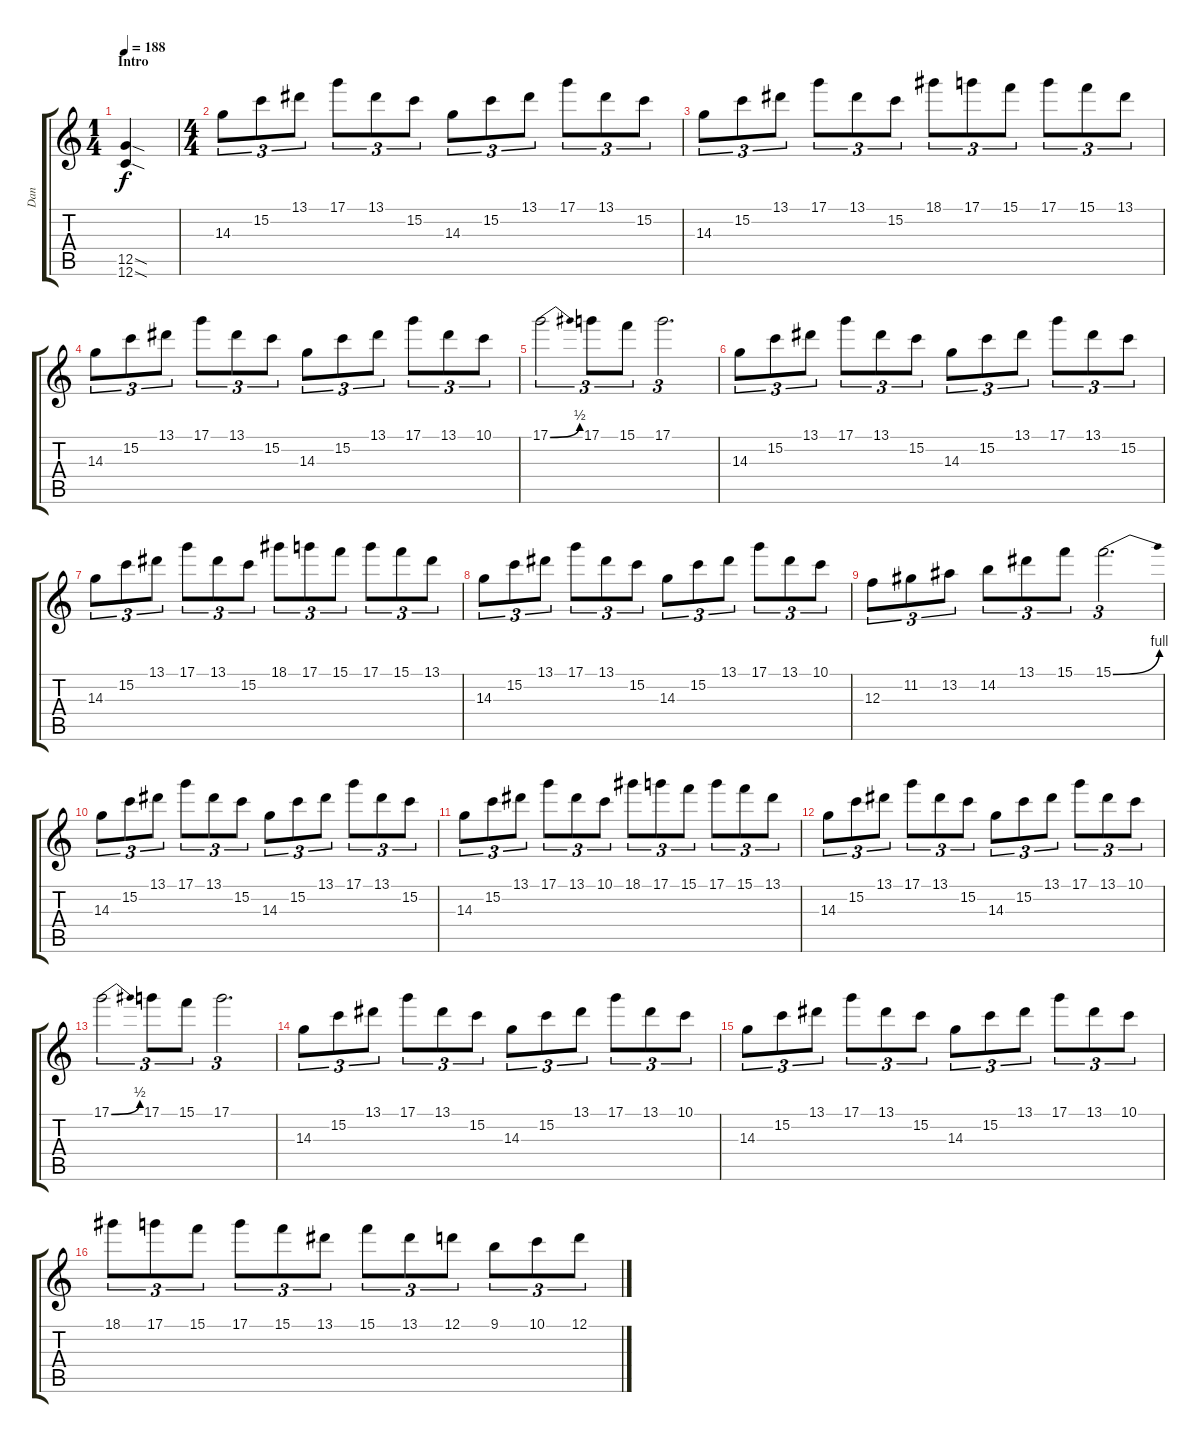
\track ("Dan" "Dan") {instrument distortionguitar}
\staff {score tabs}
\tuning (D4 A3 F3 C3 G2 C2) {hide}
\ts (1 4)
\section ("" "Intro")
\tempo 188
\clef g2
\ks c
(12.5{sod} 12.6{sod}).4{dy f instrument distortionguitar} |
\ts (4 4)
14.3.8{tu (3 2) volume 3} 15.2.8{tu (3 2)} 13.1.8{tu (3 2)} 17.1.8{tu (3 2)} 13.1.8{tu (3 2)} 15.2.8{tu (3 2)} 14.3.8{tu (3 2)} 15.2.8{tu (3 2)} 13.1.8{tu (3 2)} 17.1.8{tu (3 2)} 13.1.8{tu (3 2)} 15.2.8{tu (3 2)} |
14.3.8{tu (3 2)} 15.2.8{tu (3 2)} 13.1.8{tu (3 2)} 17.1.8{tu (3 2)} 13.1.8{tu (3 2)} 15.2.8{tu (3 2)} 18.1.8{tu (3 2)} 17.1.8{tu (3 2)} 15.1.8{tu (3 2)} 17.1.8{tu (3 2)} 15.1.8{tu (3 2)} 13.1.8{tu (3 2)} |
14.3.8{tu (3 2)} 15.2.8{tu (3 2)} 13.1.8{tu (3 2)} 17.1.8{tu (3 2)} 13.1.8{tu (3 2)} 15.2.8{tu (3 2)} 14.3.8{tu (3 2)} 15.2.8{tu (3 2)} 13.1.8{tu (3 2)} 17.1.8{tu (3 2)} 13.1.8{tu (3 2)} 10.1.8{tu (3 2)} |
17.1{be (bend 0 0 60 2)}.2{tu (3 2)} 17.1.8{tu (3 2)} 15.1.8{tu (3 2)} 17.1.2{d tu (3 2)} |
14.3.8{tu (3 2)} 15.2.8{tu (3 2)} 13.1.8{tu (3 2)} 17.1.8{tu (3 2)} 13.1.8{tu (3 2)} 15.2.8{tu (3 2)} 14.3.8{tu (3 2)} 15.2.8{tu (3 2)} 13.1.8{tu (3 2)} 17.1.8{tu (3 2)} 13.1.8{tu (3 2)} 15.2.8{tu (3 2)} |
14.3.8{tu (3 2)} 15.2.8{tu (3 2)} 13.1.8{tu (3 2)} 17.1.8{tu (3 2)} 13.1.8{tu (3 2)} 15.2.8{tu (3 2)} 18.1.8{tu (3 2)} 17.1.8{tu (3 2)} 15.1.8{tu (3 2)} 17.1.8{tu (3 2)} 15.1.8{tu (3 2)} 13.1.8{tu (3 2)} |
14.3.8{tu (3 2)} 15.2.8{tu (3 2)} 13.1.8{tu (3 2)} 17.1.8{tu (3 2)} 13.1.8{tu (3 2)} 15.2.8{tu (3 2)} 14.3.8{tu (3 2)} 15.2.8{tu (3 2)} 13.1.8{tu (3 2)} 17.1.8{tu (3 2)} 13.1.8{tu (3 2)} 10.1.8{tu (3 2)} |
12.3.8{tu (3 2)} 11.2.8{tu (3 2)} 13.2.8{tu (3 2)} 14.2.8{tu (3 2)} 13.1.8{tu (3 2)} 15.1.8{tu (3 2)} 15.1{be (bend 0 0 60 4)}.2{d tu (3 2)} |
14.3.8{tu (3 2)} 15.2.8{tu (3 2)} 13.1.8{tu (3 2)} 17.1.8{tu (3 2)} 13.1.8{tu (3 2)} 15.2.8{tu (3 2)} 14.3.8{tu (3 2)} 15.2.8{tu (3 2)} 13.1.8{tu (3 2)} 17.1.8{tu (3 2)} 13.1.8{tu (3 2)} 15.2.8{tu (3 2)} |
14.3.8{tu (3 2)} 15.2.8{tu (3 2)} 13.1.8{tu (3 2)} 17.1.8{tu (3 2)} 13.1.8{tu (3 2)} 10.1.8{tu (3 2)} 18.1.8{tu (3 2)} 17.1.8{tu (3 2)} 15.1.8{tu (3 2)} 17.1.8{tu (3 2)} 15.1.8{tu (3 2)} 13.1.8{tu (3 2)} |
14.3.8{tu (3 2)} 15.2.8{tu (3 2)} 13.1.8{tu (3 2)} 17.1.8{tu (3 2)} 13.1.8{tu (3 2)} 15.2.8{tu (3 2)} 14.3.8{tu (3 2)} 15.2.8{tu (3 2)} 13.1.8{tu (3 2)} 17.1.8{tu (3 2)} 13.1.8{tu (3 2)} 10.1.8{tu (3 2)} |
17.1{be (bend 0 0 60 2)}.2{tu (3 2)} 17.1.8{tu (3 2)} 15.1.8{tu (3 2)} 17.1.2{d tu (3 2)} |
14.3.8{tu (3 2)} 15.2.8{tu (3 2)} 13.1.8{tu (3 2)} 17.1.8{tu (3 2)} 13.1.8{tu (3 2)} 15.2.8{tu (3 2)} 14.3.8{tu (3 2)} 15.2.8{tu (3 2)} 13.1.8{tu (3 2)} 17.1.8{tu (3 2)} 13.1.8{tu (3 2)} 10.1.8{tu (3 2)} |
14.3.8{tu (3 2)} 15.2.8{tu (3 2)} 13.1.8{tu (3 2)} 17.1.8{tu (3 2)} 13.1.8{tu (3 2)} 15.2.8{tu (3 2)} 14.3.8{tu (3 2)} 15.2.8{tu (3 2)} 13.1.8{tu (3 2)} 17.1.8{tu (3 2)} 13.1.8{tu (3 2)} 10.1.8{tu (3 2)} |
18.1.8{tu (3 2)} 17.1.8{tu (3 2)} 15.1.8{tu (3 2)} 17.1.8{tu (3 2)} 15.1.8{tu (3 2)} 13.1.8{tu (3 2)} 15.1.8{tu (3 2)} 13.1.8{tu (3 2)} 12.1.8{tu (3 2)} 9.1.8{tu (3 2)} 10.1.8{tu (3 2)} 12.1.8{tu (3 2)}
